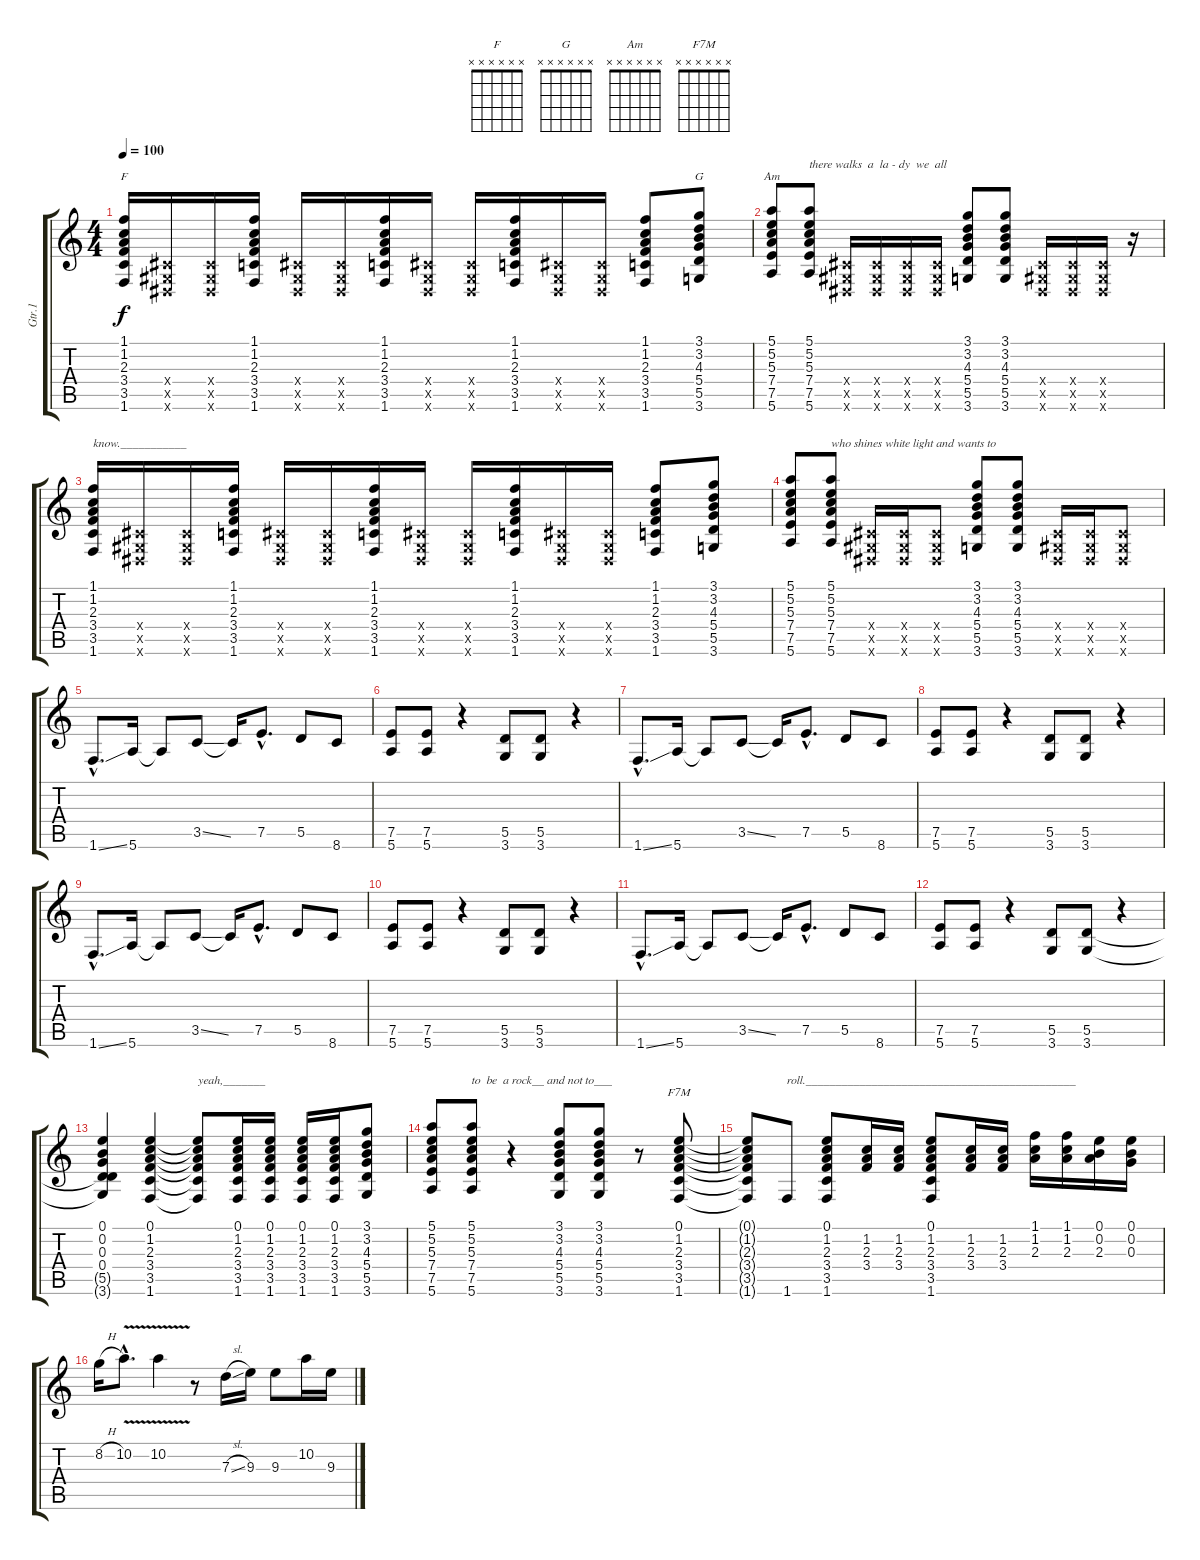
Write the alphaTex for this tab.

\track ("Gtr.1" "Gtr.1") {instrument electricguitarclean}
\staff {score tabs}
\tuning (E4 B3 G3 D3 A2 E2) {hide}
\chord ("F" x x x x x x) {firstfret 0}
\chord ("G" x x x x x x) {firstfret 0}
\chord ("Am" x x x x x x) {firstfret 0}
\chord ("F7M" x x x x x x) {firstfret 0}
\ts (4 4)
\tempo 100
\clef g2
\ks c
(1.1 1.2 2.3 3.4 3.5 1.6).16{ch "F" dy f} (-1.4{x} -1.5{x} -1.6{x}).16 (-1.4{x} -1.5{x} -1.6{x}).16 (1.1 1.2 2.3 3.4 3.5 1.6).16 (-1.4{x} -1.5{x} -1.6{x}).16 (-1.4{x} -1.5{x} -1.6{x}).16 (1.1 1.2 2.3 3.4 3.5 1.6).16 (-1.4{x} -1.5{x} -1.6{x}).16 (-1.4{x} -1.5{x} -1.6{x}).16 (1.1 1.2 2.3 3.4 3.5 1.6).16 (-1.4{x} -1.5{x} -1.6{x}).16 (-1.4{x} -1.5{x} -1.6{x}).16 (1.1 1.2 2.3 3.4 3.5 1.6).8 (3.1 3.2 4.3 5.4 5.5 3.6).8{ch "G"} |
(5.1 5.2 5.3 7.4 7.5 5.6).8{ch "Am"} (5.1 5.2 5.3 7.4 7.5 5.6).8{txt "there walks  a  la - dy  we  all"} (-1.4{x} -1.5{x} -1.6{x}).16 (-1.4{x} -1.5{x} -1.6{x}).16 (-1.4{x} -1.5{x} -1.6{x}).16 (-1.4{x} -1.5{x} -1.6{x}).16 (3.1 3.2 4.3 5.4 5.5 3.6).8 (3.1 3.2 4.3 5.4 5.5 3.6).8 (-1.4{x} -1.5{x} -1.6{x}).16 (-1.4{x} -1.5{x} -1.6{x}).16 (-1.4{x} -1.5{x} -1.6{x}).16 r.16 |
(1.1 1.2 2.3 3.4 3.5 1.6).16{txt "know.___________"} (-1.4{x} -1.5{x} -1.6{x}).16 (-1.4{x} -1.5{x} -1.6{x}).16 (1.1 1.2 2.3 3.4 3.5 1.6).16 (-1.4{x} -1.5{x} -1.6{x}).16 (-1.4{x} -1.5{x} -1.6{x}).16 (1.1 1.2 2.3 3.4 3.5 1.6).16 (-1.4{x} -1.5{x} -1.6{x}).16 (-1.4{x} -1.5{x} -1.6{x}).16 (1.1 1.2 2.3 3.4 3.5 1.6).16 (-1.4{x} -1.5{x} -1.6{x}).16 (-1.4{x} -1.5{x} -1.6{x}).16 (1.1 1.2 2.3 3.4 3.5 1.6).8 (3.1 3.2 4.3 5.4 5.5 3.6).8 |
(5.1 5.2 5.3 7.4 7.5 5.6).8 (5.1 5.2 5.3 7.4 7.5 5.6).8{txt "who shines white light and wants to"} (-1.4{x} -1.5{x} -1.6{x}).16 (-1.4{x} -1.5{x} -1.6{x}).16 (-1.4{x} -1.5{x} -1.6{x}).8 (3.1 3.2 4.3 5.4 5.5 3.6).8 (3.1 3.2 4.3 5.4 5.5 3.6).8 (-1.4{x} -1.5{x} -1.6{x}).16 (-1.4{x} -1.5{x} -1.6{x}).16 (-1.4{x} -1.5{x} -1.6{x}).8 |
1.6{ss hac}.8{d} 5.6.16 5.6{t}.8 3.5{ss}.8 3.5{t}.16 7.5{hac}.8{d} 5.5.8 8.6.8 |
(7.5 5.6).8 (7.5 5.6).8 r.4 (5.5 3.6).8 (5.5 3.6).8 r.4 |
1.6{ss hac}.8{d} 5.6.16 5.6{t}.8 3.5{ss}.8 3.5{t}.16 7.5{hac}.8{d} 5.5.8 8.6.8 |
(7.5 5.6).8 (7.5 5.6).8 r.4 (5.5 3.6).8 (5.5 3.6).8 r.4 |
1.6{ss hac}.8{d} 5.6.16 5.6{t}.8 3.5{ss}.8 3.5{t}.16 7.5{hac}.8{d} 5.5.8 8.6.8 |
(7.5 5.6).8 (7.5 5.6).8 r.4 (5.5 3.6).8 (5.5 3.6).8 r.4 |
1.6{ss hac}.8{d} 5.6.16 5.6{t}.8 3.5{ss}.8 3.5{t}.16 7.5{hac}.8{d} 5.5.8 8.6.8 |
(7.5 5.6).8 (7.5 5.6).8 r.4 (5.5 3.6).8 (5.5 3.6).8 r.4 |
(0.1 0.2 0.3 0.4 5.5{t} 3.6{t}).4 (0.1 1.2 2.3 3.4 3.5 1.6).4 (0.1{t} 1.2{t} 2.3{t} 3.4{t} 3.5{t} 1.6{t}).8{txt "yeah,_______"} (0.1 1.2 2.3 3.4 3.5 1.6).16 (0.1 1.2 2.3 3.4 3.5 1.6).16 (0.1 1.2 2.3 3.4 3.5 1.6).16 (0.1 1.2 2.3 3.4 3.5 1.6).16 (3.1 3.2 4.3 5.4 5.5 3.6).8 |
(5.1 5.2 5.3 7.4 7.5 5.6).8 (5.1 5.2 5.3 7.4 7.5 5.6).8{txt "to  be  a rock__ and not to___"} r.4 (3.1 3.2 4.3 5.4 5.5 3.6).8 (3.1 3.2 4.3 5.4 5.5 3.6).8 r.8 (0.1 1.2 2.3 3.4 3.5 1.6).8{ch "F7M"} |
(0.1{t} 1.2{t} 2.3{t} 3.4{t} 3.5{t} 1.6{t}).8 1.6.8{txt "roll._____________________________________________"} (0.1 1.2 2.3 3.4 3.5 1.6).8 (1.2 2.3 3.4).16 (1.2 2.3 3.4).16 (0.1 1.2 2.3 3.4 3.5 1.6).8 (1.2 2.3 3.4).16 (1.2 2.3 3.4).16 (1.1 1.2 2.3).16 (1.1 1.2 2.3).16 (0.1 0.2 2.3).16 (0.1 0.2 0.3).16 |
8.2{h}.16 10.2{v hac}.8{d} 10.2{v}.4 r.8 7.3{sl}.16 9.3.16 9.3.8 10.2.16 9.3.16
